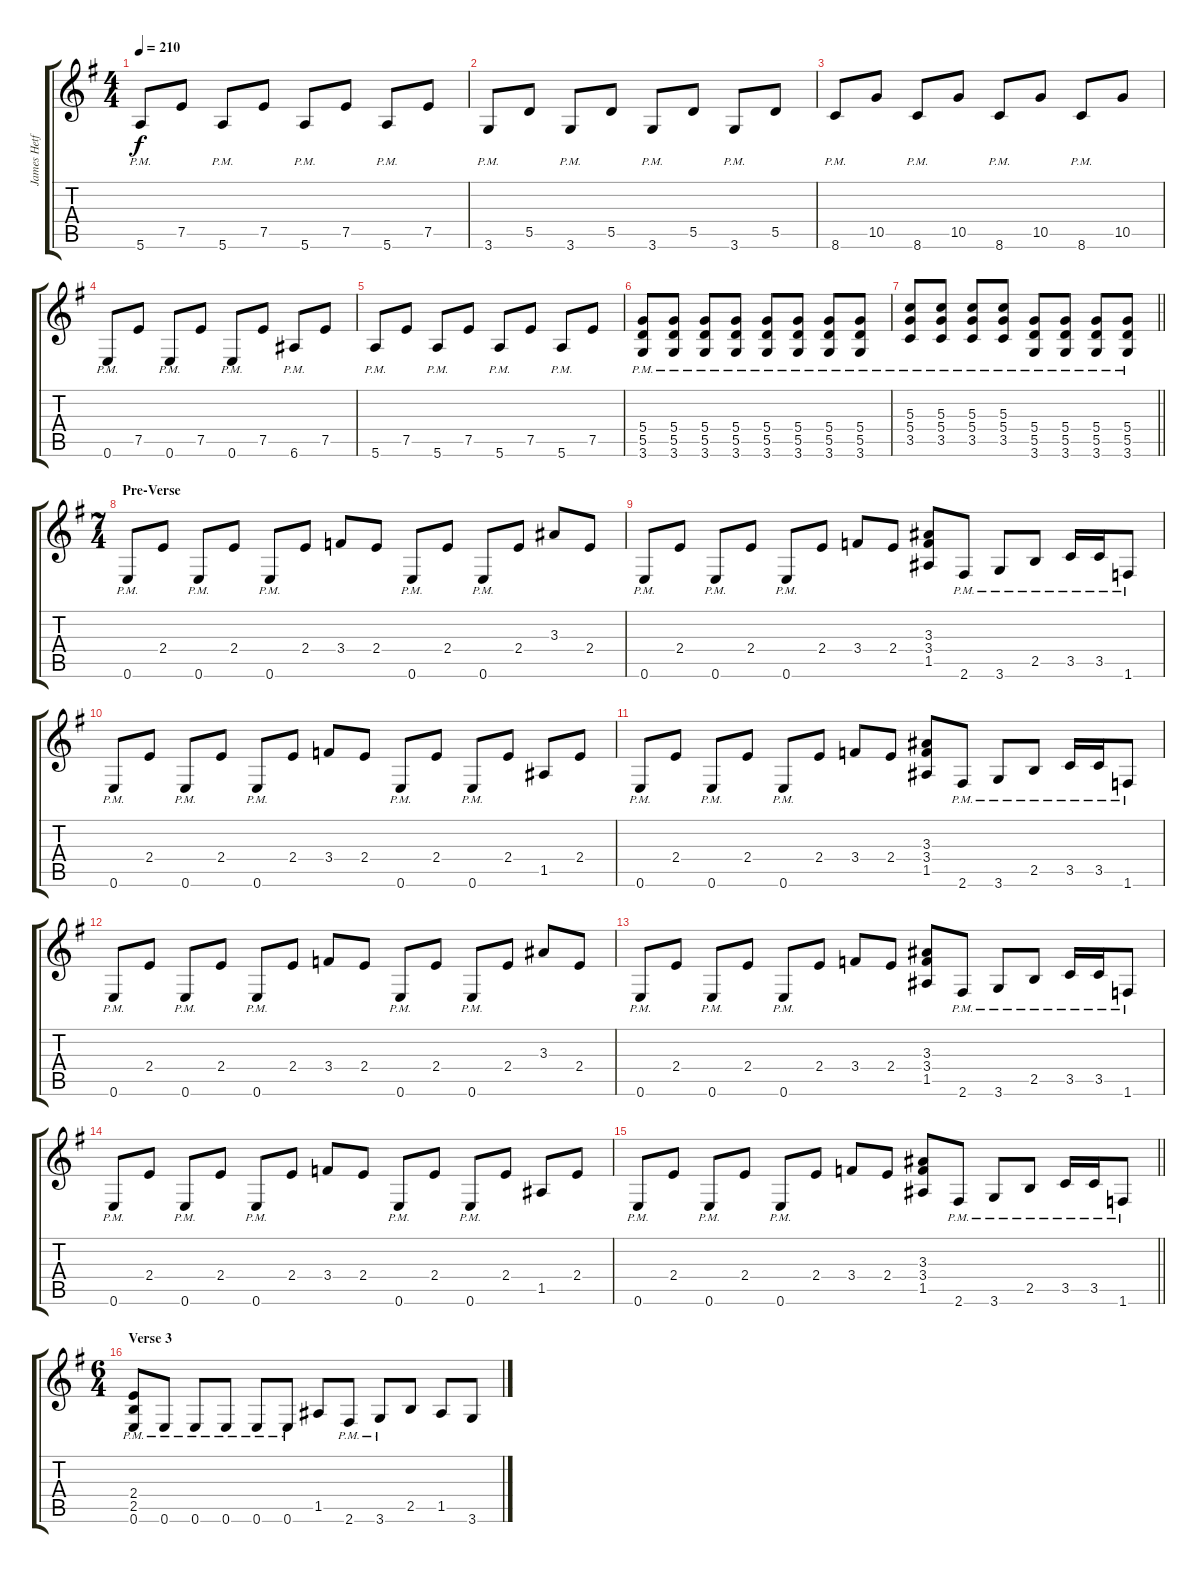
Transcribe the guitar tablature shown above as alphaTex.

\track ("James Hetfield" "James Hetf") {instrument distortionguitar}
\staff {score tabs}
\tuning (E4 B3 G3 D3 A2 E2) {hide}
\ts (4 4)
\tempo 210
\clef g2
\ks g
5.6{pm}.8{dy f} 7.5.8 5.6{pm}.8 7.5.8 5.6{pm}.8 7.5.8 5.6{pm}.8 7.5.8 |
3.6{pm}.8 5.5.8 3.6{pm}.8 5.5.8 3.6{pm}.8 5.5.8 3.6{pm}.8 5.5.8 |
8.6{pm}.8 10.5.8 8.6{pm}.8 10.5.8 8.6{pm}.8 10.5.8 8.6{pm}.8 10.5.8 |
0.6{pm}.8 7.5.8 0.6{pm}.8 7.5.8 0.6{pm}.8 7.5.8 6.6{pm}.8 7.5.8 |
5.6{pm}.8 7.5.8 5.6{pm}.8 7.5.8 5.6{pm}.8 7.5.8 5.6{pm}.8 7.5.8 |
(5.4{pm} 5.5{pm} 3.6{pm}).8 (5.4{pm} 5.5{pm} 3.6{pm}).8 (5.4{pm} 5.5{pm} 3.6{pm}).8 (5.4{pm} 5.5{pm} 3.6{pm}).8 (5.4{pm} 5.5{pm} 3.6{pm}).8 (5.4{pm} 5.5{pm} 3.6{pm}).8 (5.4{pm} 5.5{pm} 3.6{pm}).8 (5.4{pm} 5.5{pm} 3.6{pm}).8 |
\barLineRight lightlight
(5.3{pm} 5.4{pm} 3.5{pm}).8 (5.3{pm} 5.4{pm} 3.5{pm}).8 (5.3{pm} 5.4{pm} 3.5{pm}).8 (5.3{pm} 5.4{pm} 3.5{pm}).8 (5.4{pm} 5.5{pm} 3.6{pm}).8 (5.4{pm} 5.5{pm} 3.6{pm}).8 (5.4{pm} 5.5{pm} 3.6{pm}).8 (5.4{pm} 5.5{pm} 3.6{pm}).8 |
\ts (7 4)
\section ("" "Pre-Verse")
0.6{pm}.8 2.4.8 0.6{pm}.8 2.4.8 0.6{pm}.8 2.4.8 3.4.8 2.4.8 0.6{pm}.8 2.4.8 0.6{pm}.8 2.4.8 3.3.8 2.4.8 |
0.6{pm}.8 2.4.8 0.6{pm}.8 2.4.8 0.6{pm}.8 2.4.8 3.4.8 2.4.8 (3.3 3.4 1.5).8 2.6{pm}.8 3.6{pm}.8 2.5{pm}.8 3.5{pm}.16 3.5{pm}.16 1.6{pm}.8 |
0.6{pm}.8 2.4.8 0.6{pm}.8 2.4.8 0.6{pm}.8 2.4.8 3.4.8 2.4.8 0.6{pm}.8 2.4.8 0.6{pm}.8 2.4.8 1.5.8 2.4.8 |
0.6{pm}.8 2.4.8 0.6{pm}.8 2.4.8 0.6{pm}.8 2.4.8 3.4.8 2.4.8 (3.3 3.4 1.5).8 2.6{pm}.8 3.6{pm}.8 2.5{pm}.8 3.5{pm}.16 3.5{pm}.16 1.6{pm}.8 |
0.6{pm}.8 2.4.8 0.6{pm}.8 2.4.8 0.6{pm}.8 2.4.8 3.4.8 2.4.8 0.6{pm}.8 2.4.8 0.6{pm}.8 2.4.8 3.3.8 2.4.8 |
0.6{pm}.8 2.4.8 0.6{pm}.8 2.4.8 0.6{pm}.8 2.4.8 3.4.8 2.4.8 (3.3 3.4 1.5).8 2.6{pm}.8 3.6{pm}.8 2.5{pm}.8 3.5{pm}.16 3.5{pm}.16 1.6{pm}.8 |
0.6{pm}.8 2.4.8 0.6{pm}.8 2.4.8 0.6{pm}.8 2.4.8 3.4.8 2.4.8 0.6{pm}.8 2.4.8 0.6{pm}.8 2.4.8 1.5.8 2.4.8 |
\barLineRight lightlight
0.6{pm}.8 2.4.8 0.6{pm}.8 2.4.8 0.6{pm}.8 2.4.8 3.4.8 2.4.8 (3.3 3.4 1.5).8 2.6{pm}.8 3.6{pm}.8 2.5{pm}.8 3.5{pm}.16 3.5{pm}.16 1.6{pm}.8 |
\ts (6 4)
\section ("" "Verse 3")
(2.4{pm} 2.5{pm} 0.6{pm}).8 0.6{pm}.8 0.6{pm}.8 0.6{pm}.8 0.6{pm}.8 0.6{pm}.8 1.5.8 2.6{pm}.8 3.6{pm}.8 2.5.8 1.5.8 3.6.8
